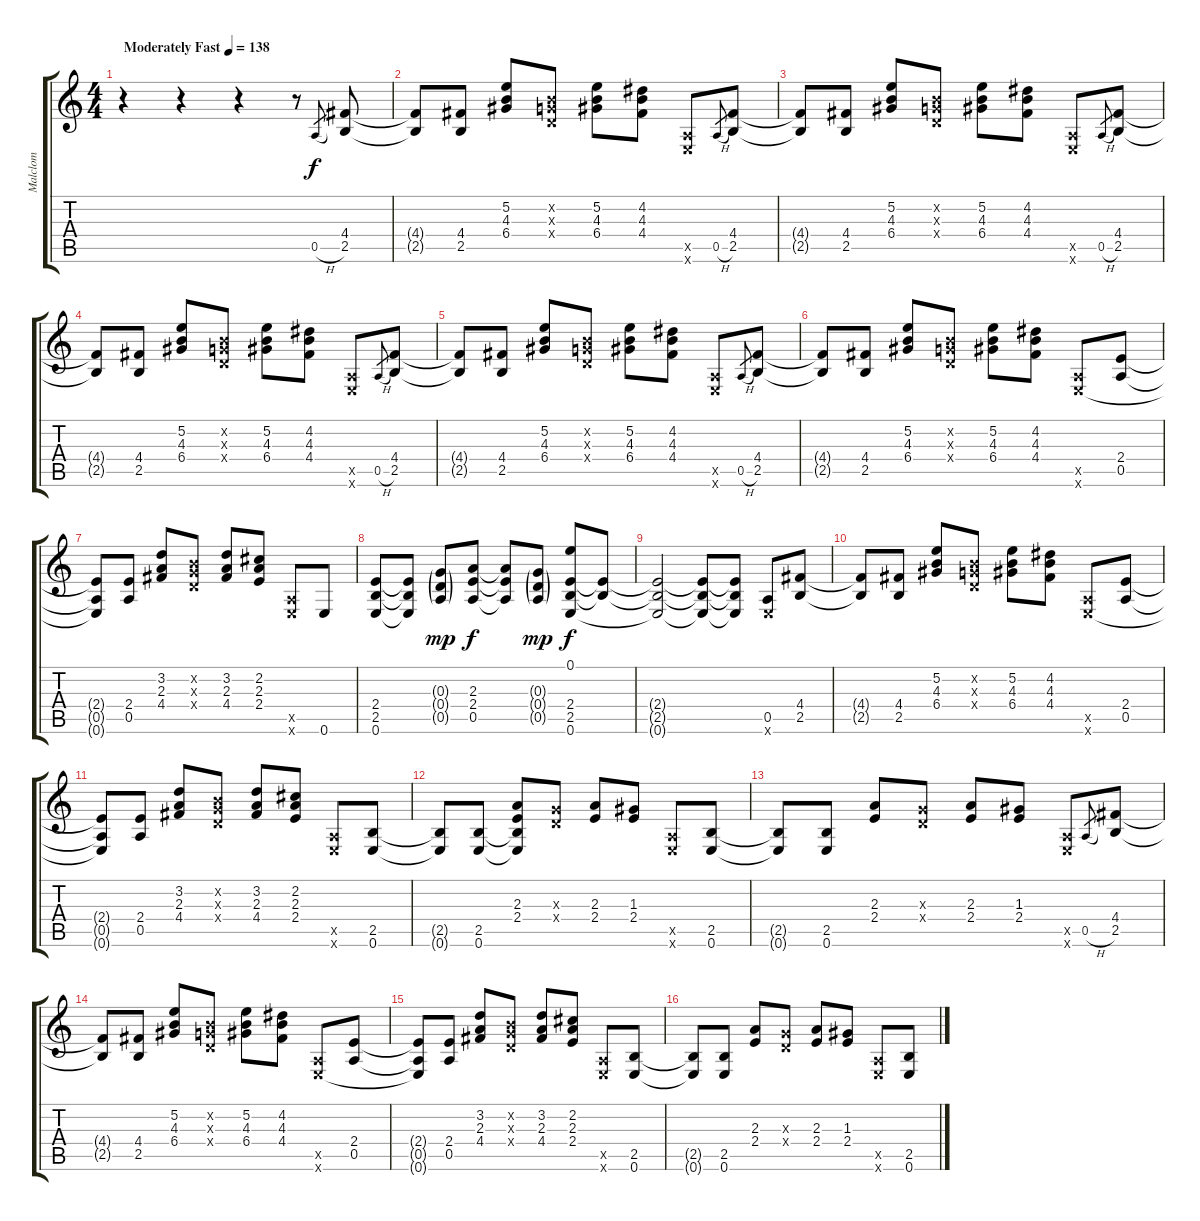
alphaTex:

\track ("Malclom" "Malclom") {instrument distortionguitar}
\staff {score tabs}
\tuning (E4 B3 G3 D3 A2 E2) {hide}
\ts (4 4)
\tempo (138 "Moderately Fast")
\clef g2
\ks c
r.4{dy f instrument distortionguitar} r.4 r.4 r.8 0.5{h}.8{gr} (4.4 2.5).8 |
(4.4{t} 2.5{t}).8 (4.4 2.5).8 (5.2 4.3 6.4).8 (0.2{x} 0.3{x} 0.4{x}).8 (5.2 4.3 6.4).8 (4.2 4.3 4.4).8 (0.5{x} 0.6{x}).8 0.5{h}.8{gr} (4.4 2.5).8 |
(4.4{t} 2.5{t}).8 (4.4 2.5).8 (5.2 4.3 6.4).8 (0.2{x} 0.3{x} 0.4{x}).8 (5.2 4.3 6.4).8 (4.2 4.3 4.4).8 (0.5{x} 0.6{x}).8 0.5{h}.8{gr} (4.4 2.5).8 |
(4.4{t} 2.5{t}).8 (4.4 2.5).8 (5.2 4.3 6.4).8 (0.2{x} 0.3{x} 0.4{x}).8 (5.2 4.3 6.4).8 (4.2 4.3 4.4).8 (0.5{x} 0.6{x}).8 0.5{h}.8{gr} (4.4 2.5).8 |
(4.4{t} 2.5{t}).8 (4.4 2.5).8 (5.2 4.3 6.4).8 (0.2{x} 0.3{x} 0.4{x}).8 (5.2 4.3 6.4).8 (4.2 4.3 4.4).8 (0.5{x} 0.6{x}).8 0.5{h}.8{gr} (4.4 2.5).8 |
(4.4{t} 2.5{t}).8 (4.4 2.5).8 (5.2 4.3 6.4).8 (0.2{x} 0.3{x} 0.4{x}).8 (5.2 4.3 6.4).8 (4.2 4.3 4.4).8 (0.5{x} 0.6{x}).8 (2.4 0.5).8 |
(2.4{t} 0.5{t} 0.6{t}).8 (2.4 0.5).8 (3.2 2.3 4.4).8 (0.2{x} 0.3{x} 0.4{x}).8 (3.2 2.3 4.4).8 (2.2 2.3 2.4).8 (0.5{x} 0.6{x}).8 0.6.8 |
(2.4 2.5 0.6).8 (2.4{t} 2.5{t} 0.6{t}).8 (0.3{g} 0.4{g} 0.5{g}).8{dy mp} (2.3 2.4 0.5).8{dy f} (2.3{t} 2.4{t} 0.5{t}).8 (0.3{g} 0.4{g} 0.5{g}).8{dy mp} (0.1 2.4 2.5 0.6).8{dy f} (2.4{t} 2.5{t}).8 |
(2.4{t} 2.5{t} 0.6{t}).2 (2.4{t} 2.5{t} 0.6{t}).8 (2.4{t} 2.5{t} 0.6{t}).8 (0.5 0.6{x}).8 (4.4 2.5).8 |
(4.4{t} 2.5{t}).8 (4.4 2.5).8 (5.2 4.3 6.4).8 (0.2{x} 0.3{x} 0.4{x}).8 (5.2 4.3 6.4).8 (4.2 4.3 4.4).8 (0.5{x} 0.6{x}).8 (2.4 0.5).8 |
(2.4{t} 0.5{t} 0.6{t}).8 (2.4 0.5).8 (3.2 2.3 4.4).8 (0.2{x} 0.3{x} 0.4{x}).8 (3.2 2.3 4.4).8 (2.2 2.3 2.4).8 (0.5{x} 0.6{x}).8 (2.5 0.6).8 |
(2.5{t} 0.6{t}).8 (2.5 0.6).8 (2.3 2.4 2.5{t} 0.6{t}).8 (0.3{x} 0.4{x}).8 (2.3 2.4).8 (1.3 2.4).8 (0.5{x} 0.6{x}).8 (2.5 0.6).8 |
(2.5{t} 0.6{t}).8 (2.5 0.6).8 (2.3 2.4).8 (0.3{x} 0.4{x}).8 (2.3 2.4).8 (1.3 2.4).8 (0.5{x} 0.6{x}).8 0.5{h}.8{gr} (4.4 2.5).8 |
(4.4{t} 2.5{t}).8 (4.4 2.5).8 (5.2 4.3 6.4).8 (0.2{x} 0.3{x} 0.4{x}).8 (5.2 4.3 6.4).8 (4.2 4.3 4.4).8 (0.5{x} 0.6{x}).8 (2.4 0.5).8 |
(2.4{t} 0.5{t} 0.6{t}).8 (2.4 0.5).8 (3.2 2.3 4.4).8 (0.2{x} 0.3{x} 0.4{x}).8 (3.2 2.3 4.4).8 (2.2 2.3 2.4).8 (0.5{x} 0.6{x}).8 (2.5 0.6).8 |
(2.5{t} 0.6{t}).8 (2.5 0.6).8 (2.3 2.4).8 (0.3{x} 0.4{x}).8 (2.3 2.4).8 (1.3 2.4).8 (0.5{x} 0.6{x}).8 (2.5 0.6).8
